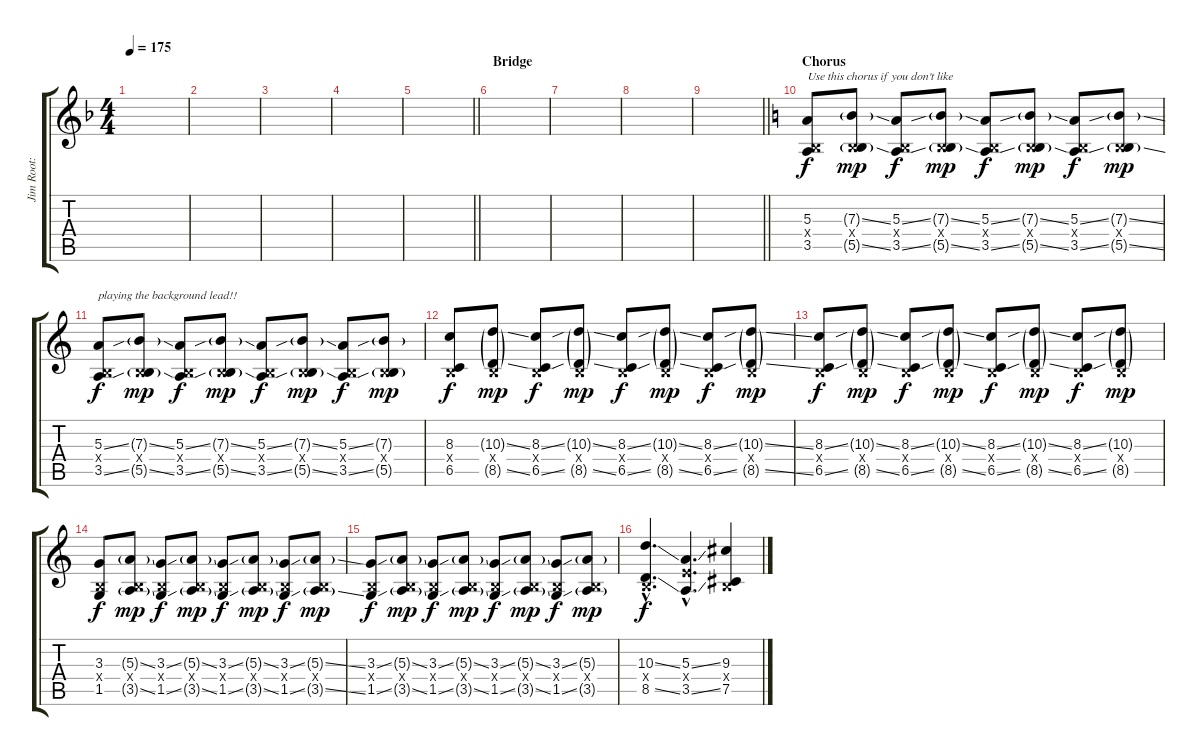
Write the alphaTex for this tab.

\track ("Jim Root: Improvised Chorus" "Jim Root: ") {instrument distortionguitar}
\staff {score tabs}
\tuning (Db4 Ab3 E3 B2 Gb2 B1) {hide}
\ts (4 4)
\tempo 175
\clef g2
\ks f
|
|
|
|
\barLineRight lightlight
|
\section ("" "Bridge")
|
|
|
\barLineRight lightlight
|
\section ("" "Chorus")
\ks c
(5.3 0.4{x} 3.5).8{txt "Use this chorus if you don't like"} (7.3{ss g} 0.4{x} 5.5{ss g}).8{dy mp} (5.3{ss} 0.4{x} 3.5{ss}).8{dy f} (7.3{ss g} 0.4{x} 5.5{ss g}).8{dy mp} (5.3{ss} 0.4{x} 3.5{ss}).8{dy f} (7.3{ss g} 0.4{x} 5.5{ss g}).8{dy mp} (5.3{ss} 0.4{x} 3.5{ss}).8{dy f} (7.3{ss g} 0.4{x} 5.5{ss g}).8{dy mp} |
(5.3{ss} 0.4{x} 3.5{ss}).8{txt "playing the background lead!!" dy f} (7.3{ss g} 0.4{x} 5.5{ss g}).8{dy mp} (5.3{ss} 0.4{x} 3.5{ss}).8{dy f} (7.3{ss g} 0.4{x} 5.5{ss g}).8{dy mp} (5.3{ss} 0.4{x} 3.5{ss}).8{dy f} (7.3{ss g} 0.4{x} 5.5{ss g}).8{dy mp} (5.3{ss} 0.4{x} 3.5{ss}).8{dy f} (7.3{g} 0.4{x} 5.5{g}).8{dy mp} |
(8.3 0.4{x} 6.5).8{dy f} (10.3{ss g} 0.4{x} 8.5{ss g}).8{dy mp} (8.3{ss} 0.4{x} 6.5{ss}).8{dy f} (10.3{ss g} 0.4{x} 8.5{ss g}).8{dy mp} (8.3{ss} 0.4{x} 6.5{ss}).8{dy f} (10.3{ss g} 0.4{x} 8.5{ss g}).8{dy mp} (8.3{ss} 0.4{x} 6.5{ss}).8{dy f} (10.3{ss g} 0.4{x} 8.5{ss g}).8{dy mp} |
(8.3{ss} 0.4{x} 6.5{ss}).8{dy f} (10.3{ss g} 0.4{x} 8.5{ss g}).8{dy mp} (8.3{ss} 0.4{x} 6.5{ss}).8{dy f} (10.3{ss g} 0.4{x} 8.5{ss g}).8{dy mp} (8.3{ss} 0.4{x} 6.5{ss}).8{dy f} (10.3{ss g} 0.4{x} 8.5{ss g}).8{dy mp} (8.3{ss} 0.4{x} 6.5{ss}).8{dy f} (10.3{g} 0.4{x} 8.5{g}).8{dy mp} |
(3.3 0.4{x} 1.5).8{dy f} (5.3{ss g} 0.4{x} 3.5{ss g}).8{dy mp} (3.3{ss} 0.4{x} 1.5{ss}).8{dy f} (5.3{ss g} 0.4{x} 3.5{ss g}).8{dy mp} (3.3{ss} 0.4{x} 1.5{ss}).8{dy f} (5.3{ss g} 0.4{x} 3.5{ss g}).8{dy mp} (3.3{ss} 0.4{x} 1.5{ss}).8{dy f} (5.3{ss g} 0.4{x} 3.5{ss g}).8{dy mp} |
(3.3{ss} 0.4{x} 1.5{ss}).8{dy f} (5.3{ss g} 0.4{x} 3.5{ss g}).8{dy mp} (3.3{ss} 0.4{x} 1.5{ss}).8{dy f} (5.3{ss g} 0.4{x} 3.5{ss g}).8{dy mp} (3.3{ss} 0.4{x} 1.5{ss}).8{dy f} (5.3{ss g} 0.4{x} 3.5{ss g}).8{dy mp} (3.3{ss} 0.4{x} 1.5{ss}).8{dy f} (5.3{g} 0.4{x} 3.5{g}).8{dy mp} |
(10.3{ss hac} 0.4{hac x} 8.5{ss hac}).4{d dy f} (5.3{ss hac} 5.4{hac x} 3.5{ss hac}).4{d} (9.3 0.4{x} 7.5).4
